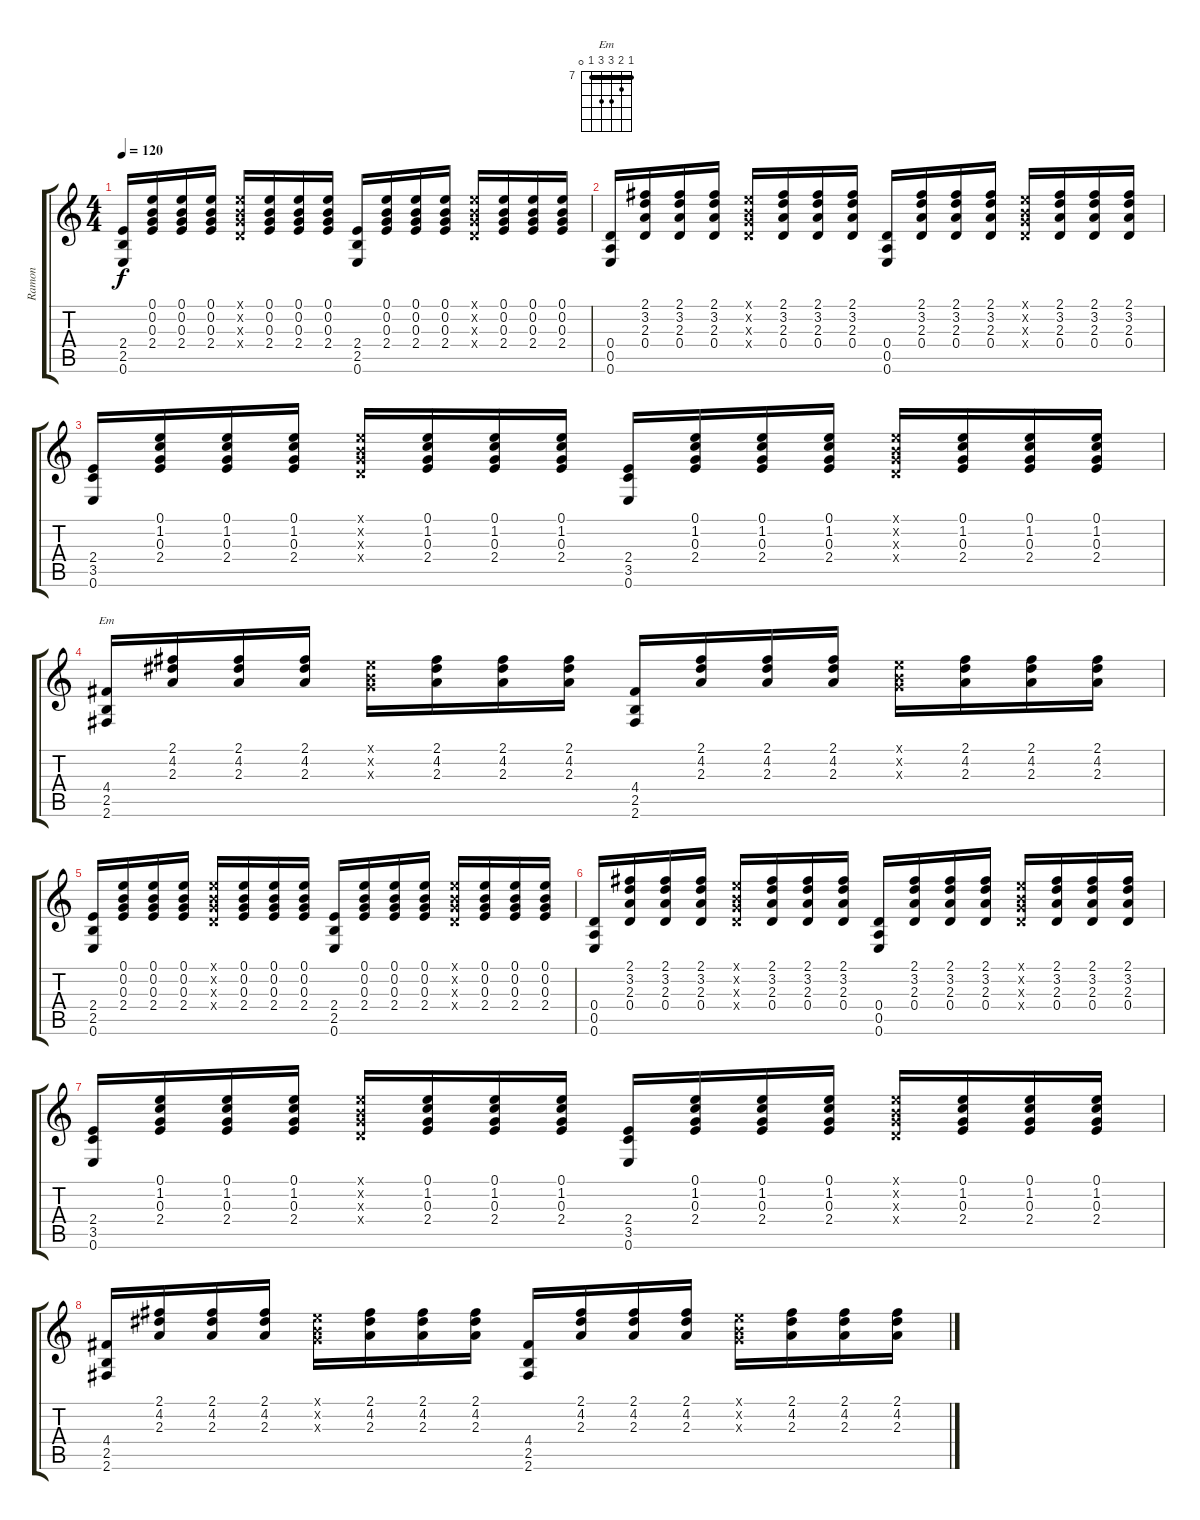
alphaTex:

\track ("Ramon" "Ramon") {instrument acousticguitarnylon}
\staff {score tabs}
\tuning (E4 B3 G3 D3 A2 E2) {hide}
\chord ("Em" 7 8 9 9 7 0) {firstfret 7 barre 7}
\ts (4 4)
\tempo 120
\clef g2
\ks c
(2.4 2.5 0.6).16{dy f} (0.1 0.2 0.3 2.4).16 (0.1 0.2 0.3 2.4).16 (0.1 0.2 0.3 2.4).16 (0.1{x} 0.2{x} 0.3{x} 0.4{x}).16 (0.1 0.2 0.3 2.4).16 (0.1 0.2 0.3 2.4).16 (0.1 0.2 0.3 2.4).16 (2.4 2.5 0.6).16 (0.1 0.2 0.3 2.4).16 (0.1 0.2 0.3 2.4).16 (0.1 0.2 0.3 2.4).16 (0.1{x} 0.2{x} 0.3{x} 0.4{x}).16 (0.1 0.2 0.3 2.4).16 (0.1 0.2 0.3 2.4).16 (0.1 0.2 0.3 2.4).16 |
(0.4 0.5 0.6).16 (2.1 3.2 2.3 0.4).16 (2.1 3.2 2.3 0.4).16 (2.1 3.2 2.3 0.4).16 (0.1{x} 0.2{x} 0.3{x} 0.4{x}).16 (2.1 3.2 2.3 0.4).16 (2.1 3.2 2.3 0.4).16 (2.1 3.2 2.3 0.4).16 (0.4 0.5 0.6).16 (2.1 3.2 2.3 0.4).16 (2.1 3.2 2.3 0.4).16 (2.1 3.2 2.3 0.4).16 (0.1{x} 0.2{x} 0.3{x} 0.4{x}).16 (2.1 3.2 2.3 0.4).16 (2.1 3.2 2.3 0.4).16 (2.1 3.2 2.3 0.4).16 |
(2.4 3.5 0.6).16 (0.1 1.2 0.3 2.4).16 (0.1 1.2 0.3 2.4).16 (0.1 1.2 0.3 2.4).16 (0.1{x} 0.2{x} 0.3{x} 0.4{x}).16 (0.1 1.2 0.3 2.4).16 (0.1 1.2 0.3 2.4).16 (0.1 1.2 0.3 2.4).16 (2.4 3.5 0.6).16 (0.1 1.2 0.3 2.4).16 (0.1 1.2 0.3 2.4).16 (0.1 1.2 0.3 2.4).16 (0.1{x} 0.2{x} 0.3{x} 0.4{x}).16 (0.1 1.2 0.3 2.4).16 (0.1 1.2 0.3 2.4).16 (0.1 1.2 0.3 2.4).16 |
(4.4 2.5 2.6).16{ch "Em"} (2.1 4.2 2.3).16 (2.1 4.2 2.3).16 (2.1 4.2 2.3).16 (0.1{x} 0.2{x} 0.3{x}).16 (2.1 4.2 2.3).16 (2.1 4.2 2.3).16 (2.1 4.2 2.3).16 (4.4 2.5 2.6).16 (2.1 4.2 2.3).16 (2.1 4.2 2.3).16 (2.1 4.2 2.3).16 (0.1{x} 0.2{x} 0.3{x}).16 (2.1 4.2 2.3).16 (2.1 4.2 2.3).16 (2.1 4.2 2.3).16 |
(2.4 2.5 0.6).16 (0.1 0.2 0.3 2.4).16 (0.1 0.2 0.3 2.4).16 (0.1 0.2 0.3 2.4).16 (0.1{x} 0.2{x} 0.3{x} 0.4{x}).16 (0.1 0.2 0.3 2.4).16 (0.1 0.2 0.3 2.4).16 (0.1 0.2 0.3 2.4).16 (2.4 2.5 0.6).16 (0.1 0.2 0.3 2.4).16 (0.1 0.2 0.3 2.4).16 (0.1 0.2 0.3 2.4).16 (0.1{x} 0.2{x} 0.3{x} 0.4{x}).16 (0.1 0.2 0.3 2.4).16 (0.1 0.2 0.3 2.4).16 (0.1 0.2 0.3 2.4).16 |
(0.4 0.5 0.6).16 (2.1 3.2 2.3 0.4).16 (2.1 3.2 2.3 0.4).16 (2.1 3.2 2.3 0.4).16 (0.1{x} 0.2{x} 0.3{x} 0.4{x}).16 (2.1 3.2 2.3 0.4).16 (2.1 3.2 2.3 0.4).16 (2.1 3.2 2.3 0.4).16 (0.4 0.5 0.6).16 (2.1 3.2 2.3 0.4).16 (2.1 3.2 2.3 0.4).16 (2.1 3.2 2.3 0.4).16 (0.1{x} 0.2{x} 0.3{x} 0.4{x}).16 (2.1 3.2 2.3 0.4).16 (2.1 3.2 2.3 0.4).16 (2.1 3.2 2.3 0.4).16 |
(2.4 3.5 0.6).16 (0.1 1.2 0.3 2.4).16 (0.1 1.2 0.3 2.4).16 (0.1 1.2 0.3 2.4).16 (0.1{x} 0.2{x} 0.3{x} 0.4{x}).16 (0.1 1.2 0.3 2.4).16 (0.1 1.2 0.3 2.4).16 (0.1 1.2 0.3 2.4).16 (2.4 3.5 0.6).16 (0.1 1.2 0.3 2.4).16 (0.1 1.2 0.3 2.4).16 (0.1 1.2 0.3 2.4).16 (0.1{x} 0.2{x} 0.3{x} 0.4{x}).16 (0.1 1.2 0.3 2.4).16 (0.1 1.2 0.3 2.4).16 (0.1 1.2 0.3 2.4).16 |
(4.4 2.5 2.6).16 (2.1 4.2 2.3).16 (2.1 4.2 2.3).16 (2.1 4.2 2.3).16 (0.1{x} 0.2{x} 0.3{x}).16 (2.1 4.2 2.3).16 (2.1 4.2 2.3).16 (2.1 4.2 2.3).16 (4.4 2.5 2.6).16 (2.1 4.2 2.3).16 (2.1 4.2 2.3).16 (2.1 4.2 2.3).16 (0.1{x} 0.2{x} 0.3{x}).16 (2.1 4.2 2.3).16 (2.1 4.2 2.3).16 (2.1 4.2 2.3).16
